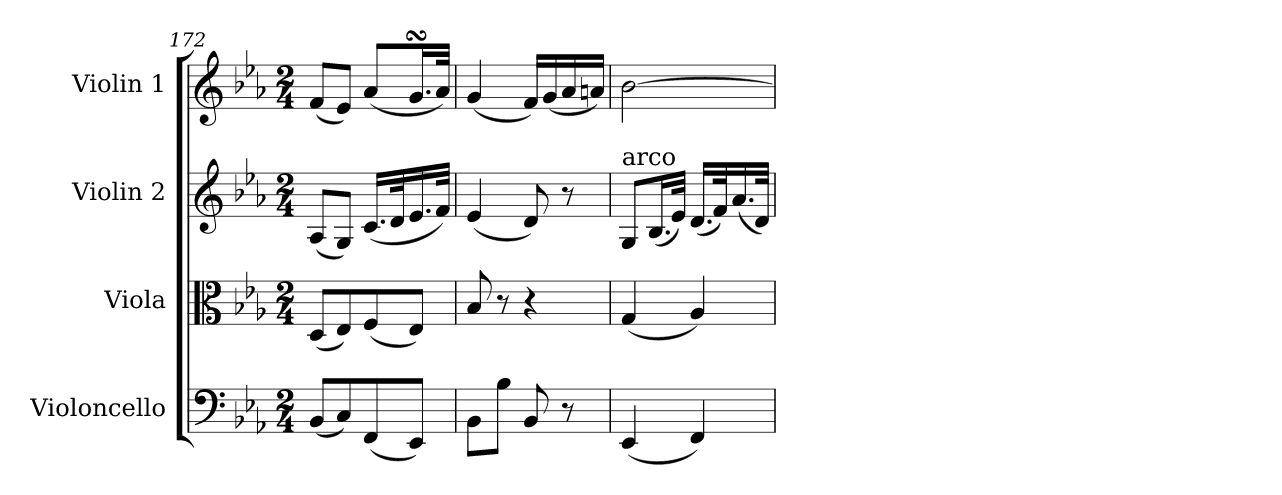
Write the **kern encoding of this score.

**kern	**kern	**kern	**kern
*part4	*part3	*part2	*part1
*staff4	*staff3	*staff2	*staff1
*I"Violoncello	*I"Viola	*I"Violin 2	*I"Violin 1
*I'Vc	*I'Vla	*I'Vln	*I'Vln
*clefF4	*clefC3	*clefG2	*clefG2
*k[b-e-a-]	*k[b-e-a-]	*k[b-e-a-]	*k[b-e-a-]
*M2/4	*M2/4	*M2/4	*M2/4
=172	=172	=172	=172
(<8BB-/L	(<8D/L	(<8A-/L	(<8f/L
8C/)	8E-/)	8G/J)	8e-/J)
(<8FF/	(<8F/	(<16.c/LL	(<8a-/L
.	.	32d/K	.
8EE-/J)	8E-/J)	16.e-/	16.gsSsS/L
.	.	32f/JJk)	32a-/JJk)
=173	=173	=173	=173
8BB-\L	8B-/	(<4e-/	(<4g/
8B-\J	8r	.	.
8BB-/	4r	8d/)	16f/LL)
.	.	.	(<16g/
8r	.	8r	16a-/
.	.	.	16an/JJ)
=174	=174	=174	=174
!	!	!LO:TX:a:t=arco	!
(<4EE-/	(<4G/	8G/L	[2b-\
.	.	(<16.B-/L	.
.	.	32e-/JJk)	.
4FF/)	4A-/)	(<16.d/LL	.
.	.	32f/K)	.
.	.	(<16.a-/	.
.	.	32d/JJk)	.
=	=	=	=
*-	*-	*-	*-
